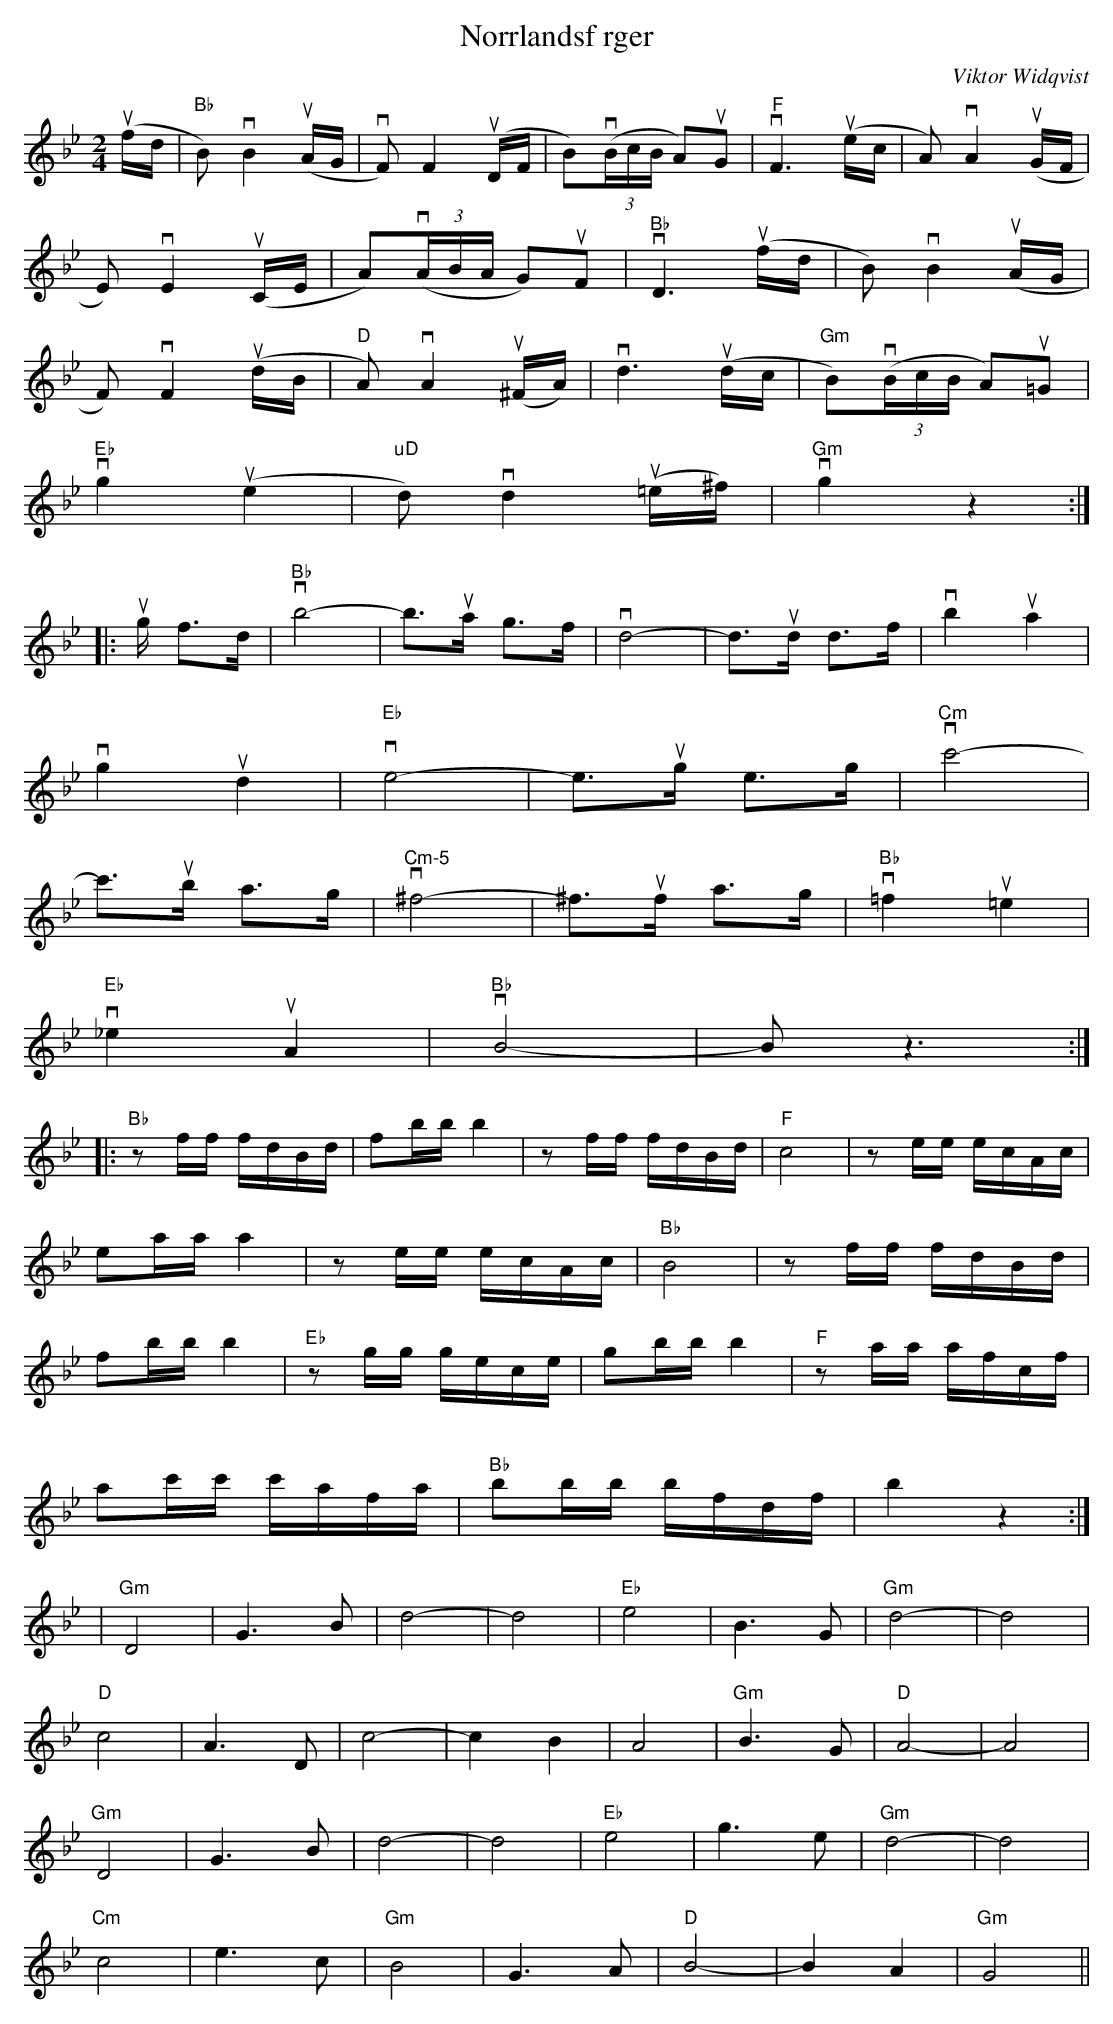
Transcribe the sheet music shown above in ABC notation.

X:1
T:Norrlandsf rger
M:2/4
C:Viktor Widqvist
L:1/8
K:Bb
u(f/d/ |"Bb" B)vB2u(A/G/ | vF)F2u(D/F/ | B)(v(3B/c/B/ A)uG | "F"vF3u(e/c/ | A)vA2u(G/F/ |
E)vE2u(C/E/ | A)(v(3A/B/A/ G)uF |"Bb" vD3u(f/d/ | B)vB2 u(A/G/ |
F)vF2u(d/B/ | "D"A)vA2u(^F/A/ )| vd3u(d/c/ | "Gm"B)(v(3B/c/B/ A)u=G |
"Eb"vg2 (u'e2 | "uD"d)vd2u(=e/^f/) | "Gm"vg2z2 :|
|:ug/ f>d | "Bb"vb4- |b3/ua/ g>f | vd4- |d3/ud/ d>f | vb2 ua2 |
vg2 ud2 | "Eb"ve4- |e3/ug/ e>g |"Cm" vc'4- |
c'3/ub/ a>g | "Cm-5"v^f4- |^f3/uf/ a>g | "Bb"v=f2 u=e2 |
"Eb"v_e2 uA2 | "Bb"vB4- | B z3 :|
|:"Bb"zf/2f/2 f/2d/2B/2d/2 | fb/2b/2 b2 |zf/2f/2 f/2d/2B/2d/2 | "F"c4 |ze/2e/2 e/2c/2A/2c/2 |
ea/2a/2 a2 |ze/2e/2 e/2c/2A/2c/2 | "Bb"B4 |zf/2f/2 f/2d/2B/2d/2 |
fb/2b/2 b2 |"Eb"zg/2g/2 g/2e/2c/2e/2 | gb/2b/2 b2 |"F"za/2a/2 a/2f/2c/2f/2 |
ac'/2c'/2 c'/2a/2f/2a/2 | "Bb"bb/2b/2 b/2f/2d/2f/2 | b2z2 :|
K:Gm
|"Gm"D4 | G2>B2 | d4- |d4| "Eb"e4 | B2>G2 | "Gm"d4- |d4|
"D"c4 | A2>D2 | c4- | c2 B2 | A4 | "Gm"B2>G2 | "D" A4- | A4|
"Gm"D4 | G2>B2 | d4- |d4| "Eb"e4 | g2>e2 | "Gm"d4- |d4|
"Cm"c4 | e2>c2 | "Gm"B4 | G2>A2 | "D"B4- | B2 A2 | "Gm"G4 ||
